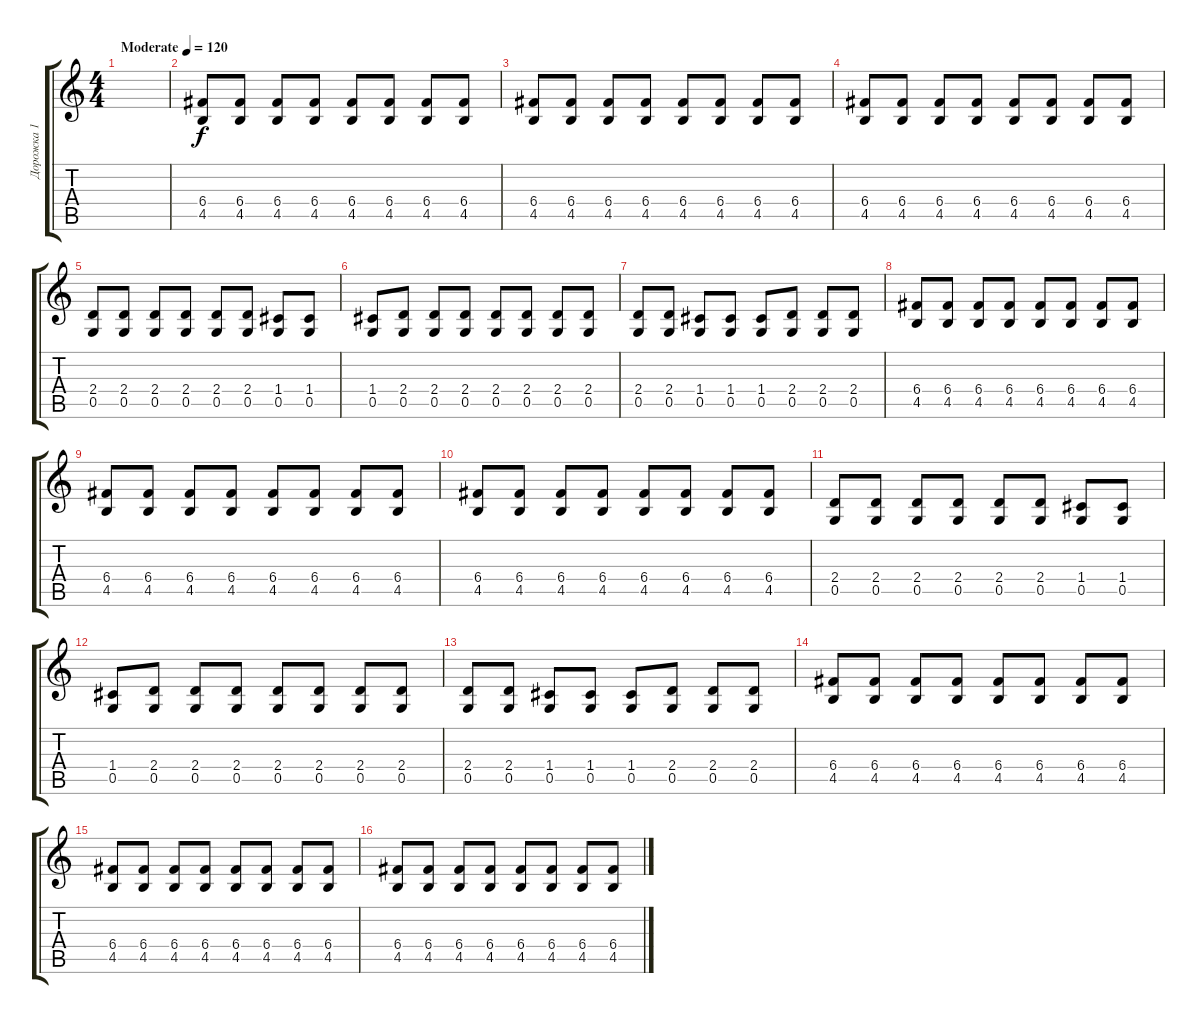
\track ("Дорожка 1" "Дорожка 1") {instrument distortionguitar}
\staff {score tabs}
\tuning (D4 A3 F3 C3 G2 C2) {hide}
\ts (4 4)
\tempo (120 "Moderate")
\clef g2
\ks c
|
(6.4 4.5).8 (6.4 4.5).8 (6.4 4.5).8 (6.4 4.5).8 (6.4 4.5).8 (6.4 4.5).8 (6.4 4.5).8 (6.4 4.5).8 |
(6.4 4.5).8 (6.4 4.5).8 (6.4 4.5).8 (6.4 4.5).8 (6.4 4.5).8 (6.4 4.5).8 (6.4 4.5).8 (6.4 4.5).8 |
(6.4 4.5).8 (6.4 4.5).8 (6.4 4.5).8 (6.4 4.5).8 (6.4 4.5).8 (6.4 4.5).8 (6.4 4.5).8 (6.4 4.5).8 |
(2.4 0.5).8 (2.4 0.5).8 (2.4 0.5).8 (2.4 0.5).8 (2.4 0.5).8 (2.4 0.5).8 (1.4 0.5).8 (1.4 0.5).8 |
(1.4 0.5).8 (2.4 0.5).8 (2.4 0.5).8 (2.4 0.5).8 (2.4 0.5).8 (2.4 0.5).8 (2.4 0.5).8 (2.4 0.5).8 |
(2.4 0.5).8 (2.4 0.5).8 (1.4 0.5).8 (1.4 0.5).8 (1.4 0.5).8 (2.4 0.5).8 (2.4 0.5).8 (2.4 0.5).8 |
(6.4 4.5).8 (6.4 4.5).8 (6.4 4.5).8 (6.4 4.5).8 (6.4 4.5).8 (6.4 4.5).8 (6.4 4.5).8 (6.4 4.5).8 |
(6.4 4.5).8 (6.4 4.5).8 (6.4 4.5).8 (6.4 4.5).8 (6.4 4.5).8 (6.4 4.5).8 (6.4 4.5).8 (6.4 4.5).8 |
(6.4 4.5).8 (6.4 4.5).8 (6.4 4.5).8 (6.4 4.5).8 (6.4 4.5).8 (6.4 4.5).8 (6.4 4.5).8 (6.4 4.5).8 |
(2.4 0.5).8 (2.4 0.5).8 (2.4 0.5).8 (2.4 0.5).8 (2.4 0.5).8 (2.4 0.5).8 (1.4 0.5).8 (1.4 0.5).8 |
(1.4 0.5).8 (2.4 0.5).8 (2.4 0.5).8 (2.4 0.5).8 (2.4 0.5).8 (2.4 0.5).8 (2.4 0.5).8 (2.4 0.5).8 |
(2.4 0.5).8 (2.4 0.5).8 (1.4 0.5).8 (1.4 0.5).8 (1.4 0.5).8 (2.4 0.5).8 (2.4 0.5).8 (2.4 0.5).8 |
(6.4 4.5).8 (6.4 4.5).8 (6.4 4.5).8 (6.4 4.5).8 (6.4 4.5).8 (6.4 4.5).8 (6.4 4.5).8 (6.4 4.5).8 |
(6.4 4.5).8 (6.4 4.5).8 (6.4 4.5).8 (6.4 4.5).8 (6.4 4.5).8 (6.4 4.5).8 (6.4 4.5).8 (6.4 4.5).8 |
(6.4 4.5).8 (6.4 4.5).8 (6.4 4.5).8 (6.4 4.5).8 (6.4 4.5).8 (6.4 4.5).8 (6.4 4.5).8 (6.4 4.5).8
